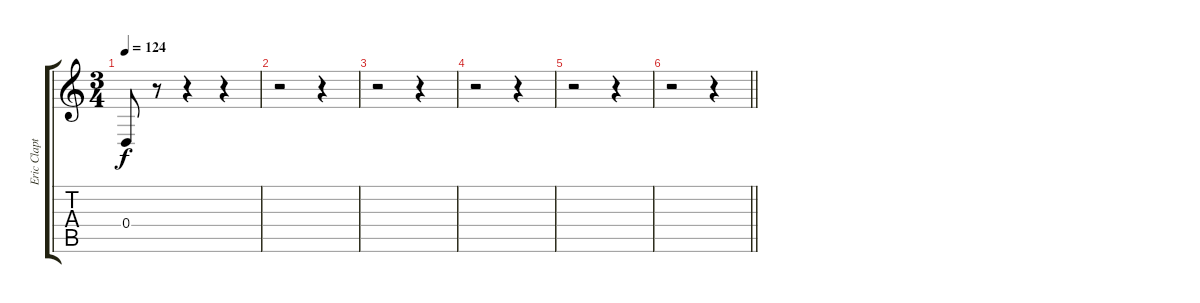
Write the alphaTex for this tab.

\track ("Eric Clapton Voice" "Eric Clapt") {instrument harmonica}
\staff {score tabs}
\tuning (E4 B3 G3 D3 A2 E2) {hide}
\ts (3 4)
\tempo 124
\clef g2
\ks c
0.4{t}.8{dy f} r.8 r.4 r.4 |
r.2 r.4 |
r.2 r.4 |
r.2 r.4 |
r.2 r.4 |
\barLineRight lightlight
r.2 r.4
